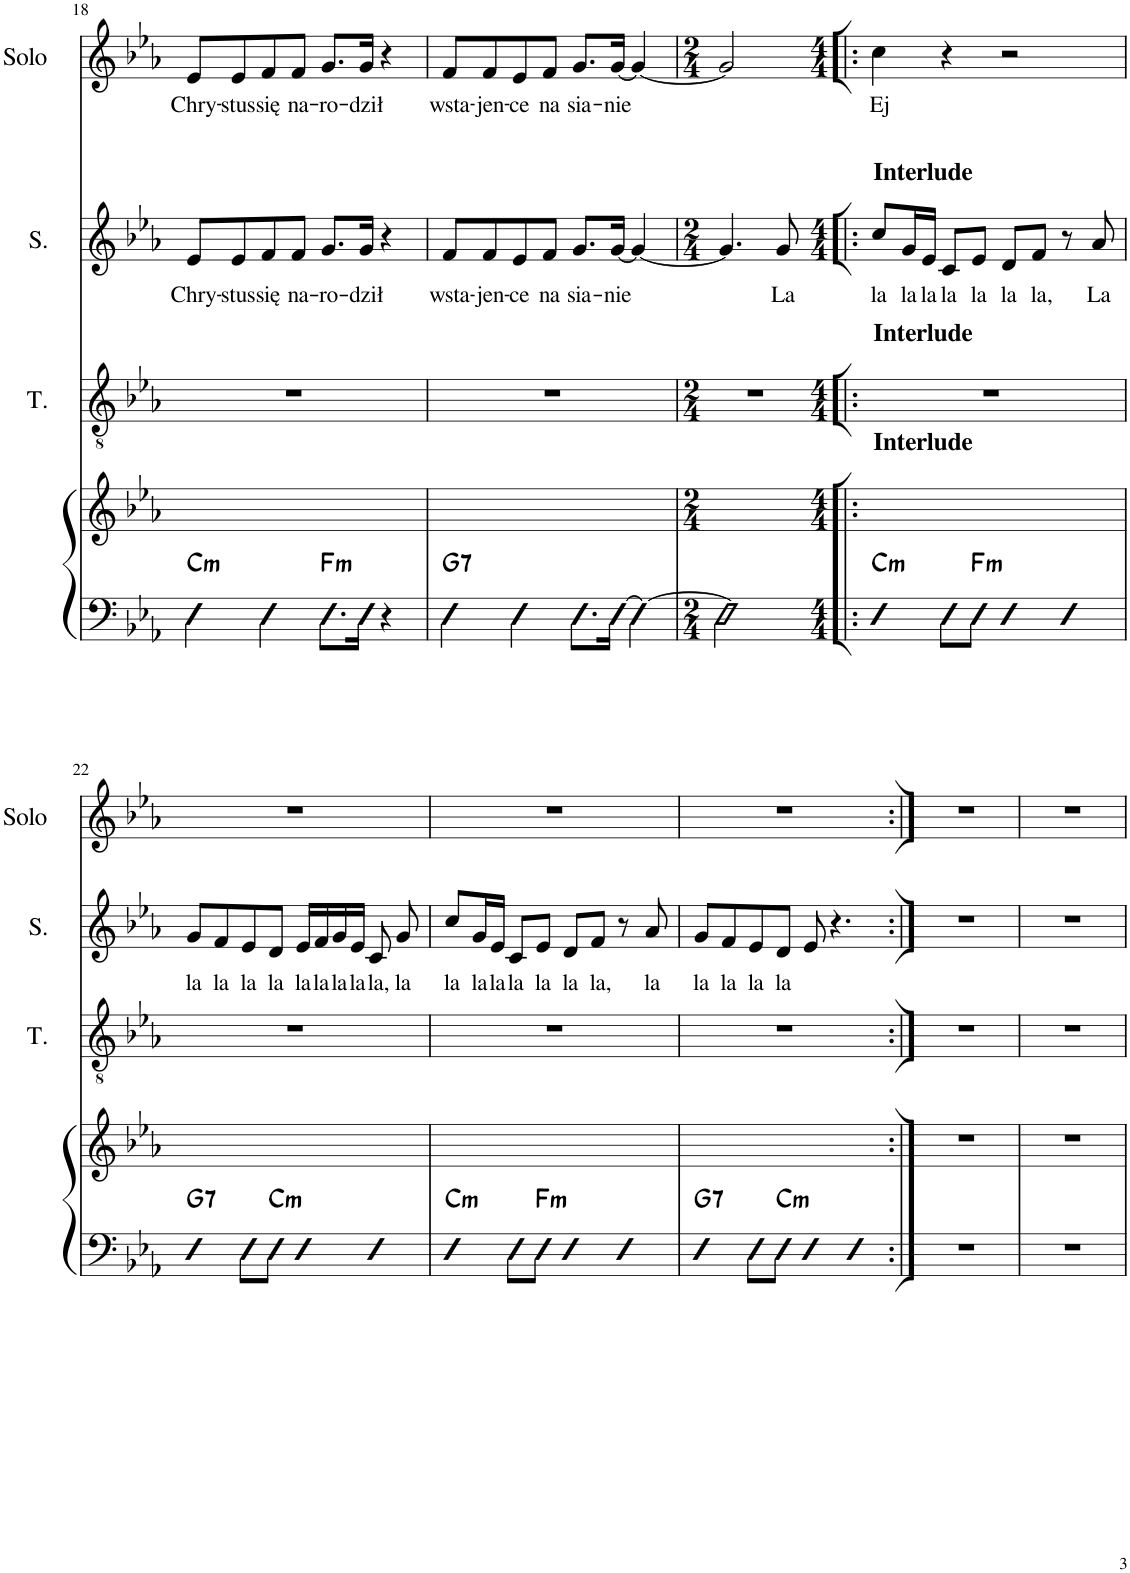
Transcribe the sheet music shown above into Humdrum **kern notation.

**kern	**kern	**harte	**kern	**kern	**text	**kern	**text
*part4	*part4	*part4	*part3	*part2	*part2	*part1	*part1
*staff5	*staff4	*	*staff3	*staff2	*staff2	*staff1	*staff1
*I"Piano	*	*	*I"Tenor	*I"Sopran	*	*I"Solo	*
*I'Pno	*	*	*I'T.	*I'S.	*	*I'Solo	*
!!LO:PB:g=z
*clefF4	*clefG2	*	*clefGv2	*clefG2	*	*clefG2	*
*k[b-e-a-]	*k[b-e-a-]	*	*k[b-e-a-]	*k[b-e-a-]	*	*k[b-e-a-]	*
*M4/4	*M4/4	*	*M4/4	*M4/4	*	*M4/4	*
=18	=18	=18	=18	=18	=18	=18	=18
!	!	!LO:H:kt=m	!	!	!LO:LY:b	!	!LO:LY:b
*	*^	*	*	*	*	*	*
4E-\	1ryy	2ryy	C:min	1r	8e-/L	Chry-	8e-/L	Chry-
!	!	!	!	!	!	!LO:LY:b	!	!LO:LY:b
.	.	.	.	.	8e-/	-stus	8e-/	-stus
!	!	!	!	!	!	!LO:LY:b	!	!LO:LY:b
4E-\	.	.	.	.	8f/	się	8f/	się
!	!	!	!	!	!	!LO:LY:b	!	!LO:LY:b
.	.	.	.	.	8f/J	na-	8f/J	na-
!	!	!	!LO:H:kt=m	!	!	!LO:LY:b	!	!LO:LY:b
8.E-\L	.	2ryy	F:min	.	8.g/L	-ro-	8.g/L	-ro-
!	!	!	!	!	!	!LO:LY:b	!	!LO:LY:b
16E-\Jk	.	.	.	.	16g/Jk	-dził	16g/Jk	-dził
4r	.	.	.	.	4r	.	4r	.
=19	=19	=19	=19	=19	=19	=19	=19	=19
!	!	!	!LO:H:kt=7	!	!	!LO:LY:b	!	!LO:LY:b
*	*v	*v	*	*	*	*	*	*
4E-\	1ryy	G:7	1r	8f/L	wsta-	8f/L	wsta-
!	!	!	!	!	!LO:LY:b	!	!LO:LY:b
.	.	.	.	8f/	-jen-	8f/	-jen-
!	!	!	!	!	!LO:LY:b	!	!LO:LY:b
4E-\	.	.	.	8e-/	-ce	8e-/	-ce
!	!	!	!	!	!LO:LY:b	!	!LO:LY:b
.	.	.	.	8f/J	na	8f/J	na
!	!	!	!	!	!LO:LY:b	!	!LO:LY:b
8.E-\L	.	.	.	8.g/L	sia-	8.g/L	sia-
!	!	!	!	!	!LO:LY:b	!	!LO:LY:b
[16E-\Jk	.	.	.	[16g/Jk	-nie	[16g/Jk	-nie
4E-\_	.	.	.	4g/_	.	4g/_	.
=20	=20	=20	=20	=20	=20	=20	=20
*M2/4	*M2/4	*	*M2/4	*M2/4	*	*M2/4	*
2E-\]	2ryy	.	2r	4.g/]	.	2g/]	.
!	!	!	!	!	!LO:LY:b	!	!
.	.	.	.	8g/	La	.	.
=21!|:	=21!|:	=21!|:	=21!|:	=21!|:	=21!|:	=21!|:	=21!|:
*M4/4	*M4/4	*	*M4/4	*M4/4	*	*M4/4	*
!	!	!	!	!LO:TX:a:B:t=Interlude	!	!	!
!	!	!	!LO:TX:a:B:t=Interlude	!	!	!	!
!	!LO:TX:a:B:t=Interlude	!	!	!	!	!	!
!	!	!LO:H:kt=m	!	!	!LO:LY:b	!	!LO:LY:b
*	*^	*	*	*	*	*	*
4E-	1ryy	4.ryy	C:min	1r	8cc/L	la	4cc\	Ej
!	!	!	!	!	!	!LO:LY:b	!	!
.	.	.	.	.	16g/L	la	.	.
!	!	!	!	!	!	!LO:LY:b	!	!
.	.	.	.	.	16e-/JJ	la	.	.
!	!	!	!	!	!	!LO:LY:b	!	!
8E-\L	.	.	.	.	8c/L	la	4r	.
!	!	!	!LO:H:kt=m	!	!	!LO:LY:b	!	!
8E-\J	.	2ryy	F:min	.	8e-/J	la	.	.
!	!	!	!	!	!	!LO:LY:b	!	!
4E-	.	.	.	.	8d/L	la	2r	.
!	!	!	!	!	!	!LO:LY:b	!	!
.	.	.	.	.	8f/J	la,	.	.
4E-	.	.	.	.	8r	.	.	.
!	!	!	!	!	!	!LO:LY:b	!	!
.	.	8ryy	.	.	8a-/	La	.	.
!!LO:LB:g=z
=22	=22	=22	=22	=22	=22	=22	=22	=22
!	!	!	!LO:H:kt=7	!	!	!LO:LY:b	!	!
4E-	1ryy	4.ryy	G:7	1r	8g/L	la	1r	.
!	!	!	!	!	!	!LO:LY:b	!	!
.	.	.	.	.	8f/	la	.	.
!	!	!	!	!	!	!LO:LY:b	!	!
8E-\L	.	.	.	.	8e-/	la	.	.
!	!	!	!LO:H:kt=m	!	!	!LO:LY:b	!	!
8E-\J	.	2ryy	C:min	.	8d/J	la	.	.
!	!	!	!	!	!	!LO:LY:b	!	!
4E-	.	.	.	.	16e-/LL	la	.	.
!	!	!	!	!	!	!LO:LY:b	!	!
.	.	.	.	.	16f/	la	.	.
!	!	!	!	!	!	!LO:LY:b	!	!
.	.	.	.	.	16g/	la	.	.
!	!	!	!	!	!	!LO:LY:b	!	!
.	.	.	.	.	16e-/JJ	la	.	.
!	!	!	!	!	!	!LO:LY:b	!	!
4E-	.	.	.	.	8c/	la,	.	.
!	!	!	!	!	!	!LO:LY:b	!	!
.	.	8ryy	.	.	8g/	la	.	.
=23	=23	=23	=23	=23	=23	=23	=23	=23
!	!	!	!LO:H:kt=m	!	!	!LO:LY:b	!	!
4E-	1ryy	4.ryy	C:min	1r	8cc/L	la	1r	.
!	!	!	!	!	!	!LO:LY:b	!	!
.	.	.	.	.	16g/L	la	.	.
!	!	!	!	!	!	!LO:LY:b	!	!
.	.	.	.	.	16e-/JJ	la	.	.
!	!	!	!	!	!	!LO:LY:b	!	!
8E-\L	.	.	.	.	8c/L	la	.	.
!	!	!	!LO:H:kt=m	!	!	!LO:LY:b	!	!
8E-\J	.	2ryy	F:min	.	8e-/J	la	.	.
!	!	!	!	!	!	!LO:LY:b	!	!
4E-	.	.	.	.	8d/L	la	.	.
!	!	!	!	!	!	!LO:LY:b	!	!
.	.	.	.	.	8f/J	la,	.	.
4E-	.	.	.	.	8r	.	.	.
!	!	!	!	!	!	!LO:LY:b	!	!
.	.	8ryy	.	.	8a-/	la	.	.
=24	=24	=24	=24	=24	=24	=24	=24	=24
!	!	!	!LO:H:kt=7	!	!	!LO:LY:b	!	!
4E-	1ryy	4.ryy	G:7	1r	8g/L	la	1r	.
!	!	!	!	!	!	!LO:LY:b	!	!
.	.	.	.	.	8f/	la	.	.
!	!	!	!	!	!	!LO:LY:b	!	!
8E-\L	.	.	.	.	8e-/	la	.	.
!	!	!	!LO:H:kt=m	!	!	!LO:LY:b	!	!
8E-\J	.	2ryy	C:min	.	8d/J	la	.	.
4E-	.	.	.	.	8e-/	.	.	.
.	.	.	.	.	4.r	.	.	.
4E-	.	.	.	.	.	.	.	.
.	.	8ryy	.	.	.	.	.	.
*	*v	*v	*	*	*	*	*	*
=25:|!	=25:|!	=25:|!	=25:|!	=25:|!	=25:|!	=25:|!	=25:|!
1r	1r	.	1r	1r	.	1r	.
=26	=26	=26	=26	=26	=26	=26	=26
1r	1r	.	1r	1r	.	1r	.
=	=	=	=	=	=	=	=
*-	*-	*-	*-	*-	*-	*-	*-
